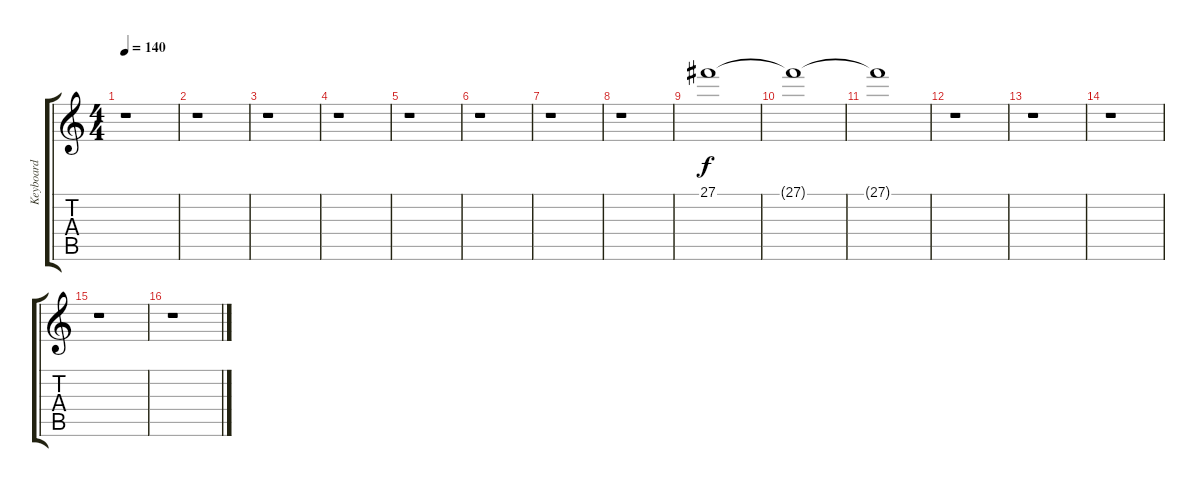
\track ("Keyboard" "Keyboard") {instrument stringensemble1}
\staff {score tabs}
\tuning (Eb4 Bb3 Gb3 Db3 Ab2 Eb2) {hide}
\ts (4 4)
\tempo 140
\clef g2
\ks c
r.1{dy f} |
r.1 |
r.1 |
r.1 |
r.1 |
r.1 |
r.1 |
r.1 |
27.1.1 |
27.1{t}.1 |
27.1{t}.1 |
r.1 |
r.1 |
r.1 |
r.1 |
r.1
